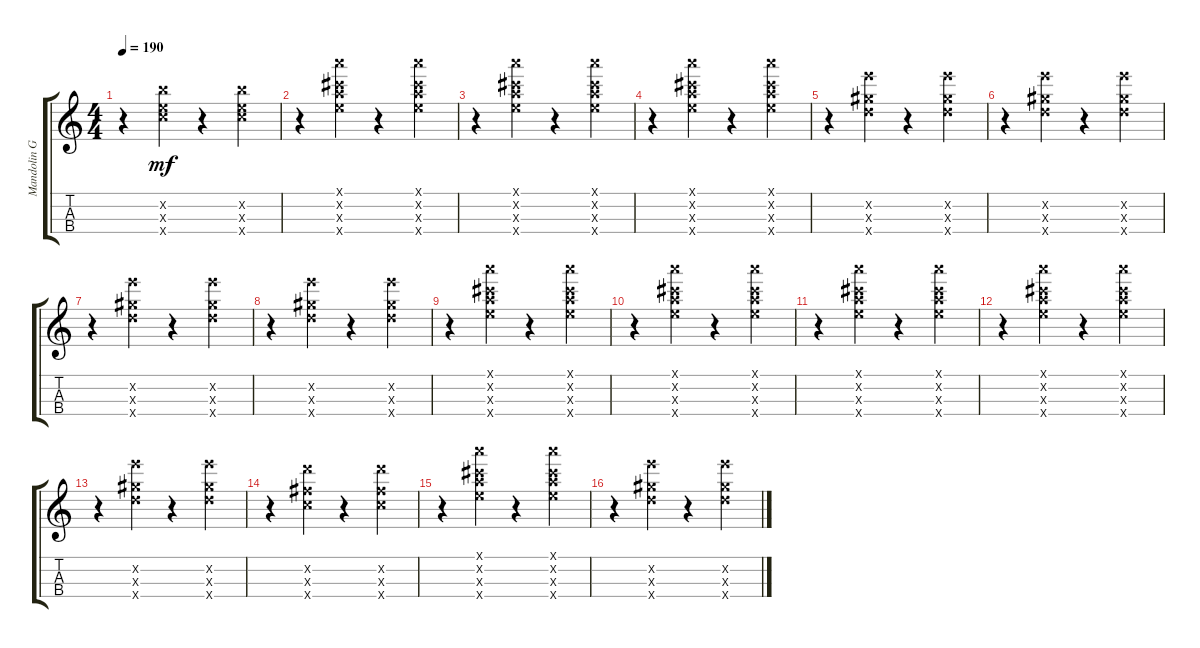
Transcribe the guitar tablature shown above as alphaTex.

\track ("Mandolin GDAE" "Mandolin G") {instrument acousticguitarnylon}
\staff {score tabs}
\tuning (E5 A4 D4 G3) {hide}
\ts (4 4)
\tempo 190
\clef g2
\ks c
r.4{dy mf} (2.2{x} 2.3{x} 5.4{x}).4 r.4 (2.2{x} 2.3{x} 5.4{x}).4 |
r.4 (5.1{x} 4.2{x} 7.3{x} 9.4{x}).4 r.4 (5.1{x} 4.2{x} 7.3{x} 9.4{x}).4 |
r.4 (5.1{x} 4.2{x} 7.3{x} 9.4{x}).4 r.4 (5.1{x} 4.2{x} 7.3{x} 9.4{x}).4 |
r.4 (5.1{x} 4.2{x} 7.3{x} 9.4{x}).4 r.4 (5.1{x} 4.2{x} 7.3{x} 9.4{x}).4 |
r.4 (7.2{x} 6.3{x} 7.4{x}).4 r.4 (7.2{x} 6.3{x} 7.4{x}).4 |
r.4 (7.2{x} 6.3{x} 7.4{x}).4 r.4 (7.2{x} 6.3{x} 7.4{x}).4 |
r.4 (7.2{x} 6.3{x} 7.4{x}).4 r.4 (7.2{x} 6.3{x} 7.4{x}).4 |
r.4 (7.2{x} 6.3{x} 7.4{x}).4 r.4 (7.2{x} 6.3{x} 7.4{x}).4 |
r.4 (5.1{x} 4.2{x} 7.3{x} 9.4{x}).4 r.4 (5.1{x} 4.2{x} 7.3{x} 9.4{x}).4 |
r.4 (5.1{x} 4.2{x} 7.3{x} 9.4{x}).4 r.4 (5.1{x} 4.2{x} 7.3{x} 9.4{x}).4 |
r.4 (5.1{x} 4.2{x} 7.3{x} 9.4{x}).4 r.4 (5.1{x} 4.2{x} 7.3{x} 9.4{x}).4 |
r.4 (5.1{x} 4.2{x} 7.3{x} 9.4{x}).4 r.4 (5.1{x} 4.2{x} 7.3{x} 9.4{x}).4 |
r.4 (7.2{x} 6.3{x} 7.4{x}).4 r.4 (7.2{x} 6.3{x} 7.4{x}).4 |
r.4 (5.2{x} 4.3{x} 5.4{x}).4 r.4 (5.2{x} 4.3{x} 5.4{x}).4 |
r.4 (5.1{x} 4.2{x} 7.3{x} 9.4{x}).4 r.4 (5.1{x} 4.2{x} 7.3{x} 9.4{x}).4 |
r.4 (7.2{x} 6.3{x} 7.4{x}).4 r.4 (7.2{x} 6.3{x} 7.4{x}).4
